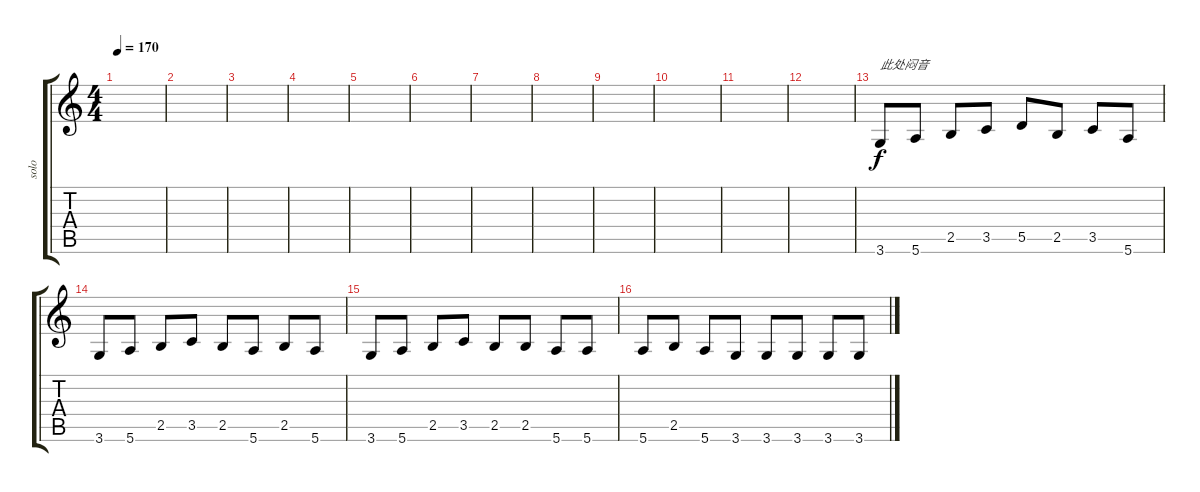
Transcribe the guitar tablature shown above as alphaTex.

\track ("solo" "solo") {instrument distortionguitar}
\staff {score tabs}
\tuning (E4 B3 G3 D3 A2 E2) {hide}
\ts (4 4)
\tempo 170
\clef g2
\ks c
|
|
|
|
|
|
|
|
|
|
|
|
3.6.8{txt "此处闷音"} 5.6.8 2.5.8 3.5.8 5.5.8 2.5.8 3.5.8 5.6.8 |
3.6.8 5.6.8 2.5.8 3.5.8 2.5.8 5.6.8 2.5.8 5.6.8 |
3.6.8 5.6.8 2.5.8 3.5.8 2.5.8 2.5.8 5.6.8 5.6.8 |
5.6.8 2.5.8 5.6.8 3.6.8 3.6.8 3.6.8 3.6.8 3.6.8
